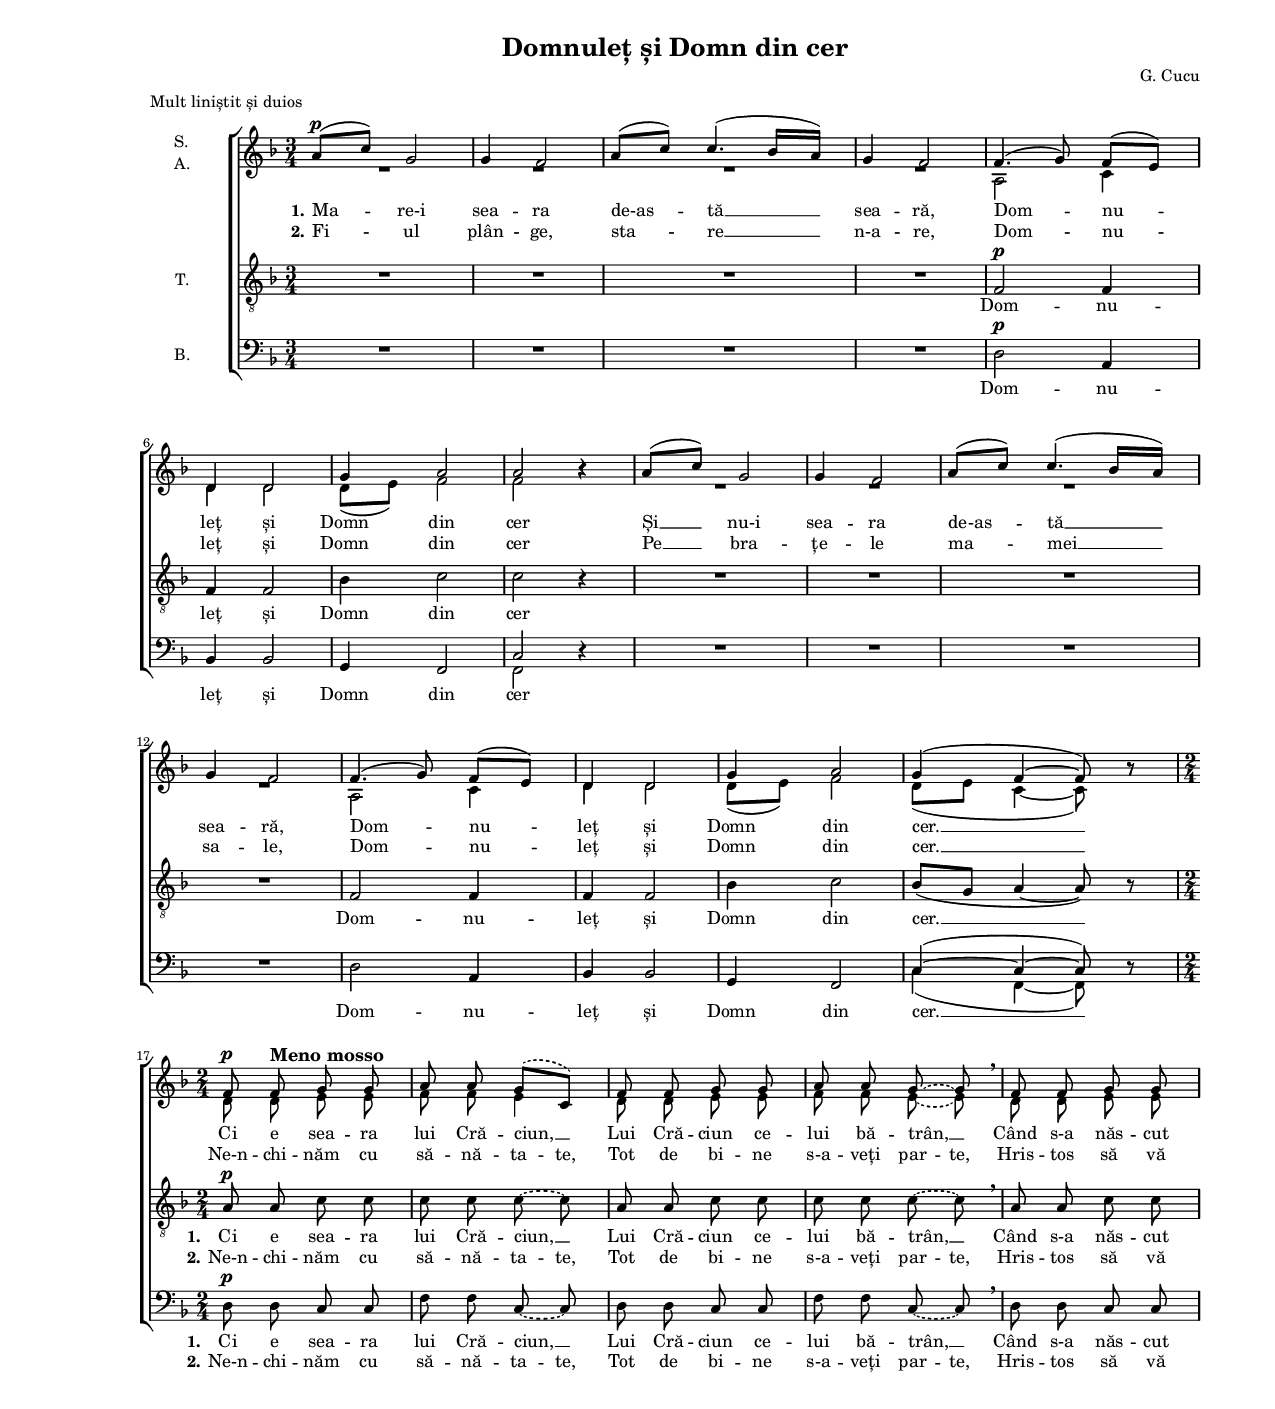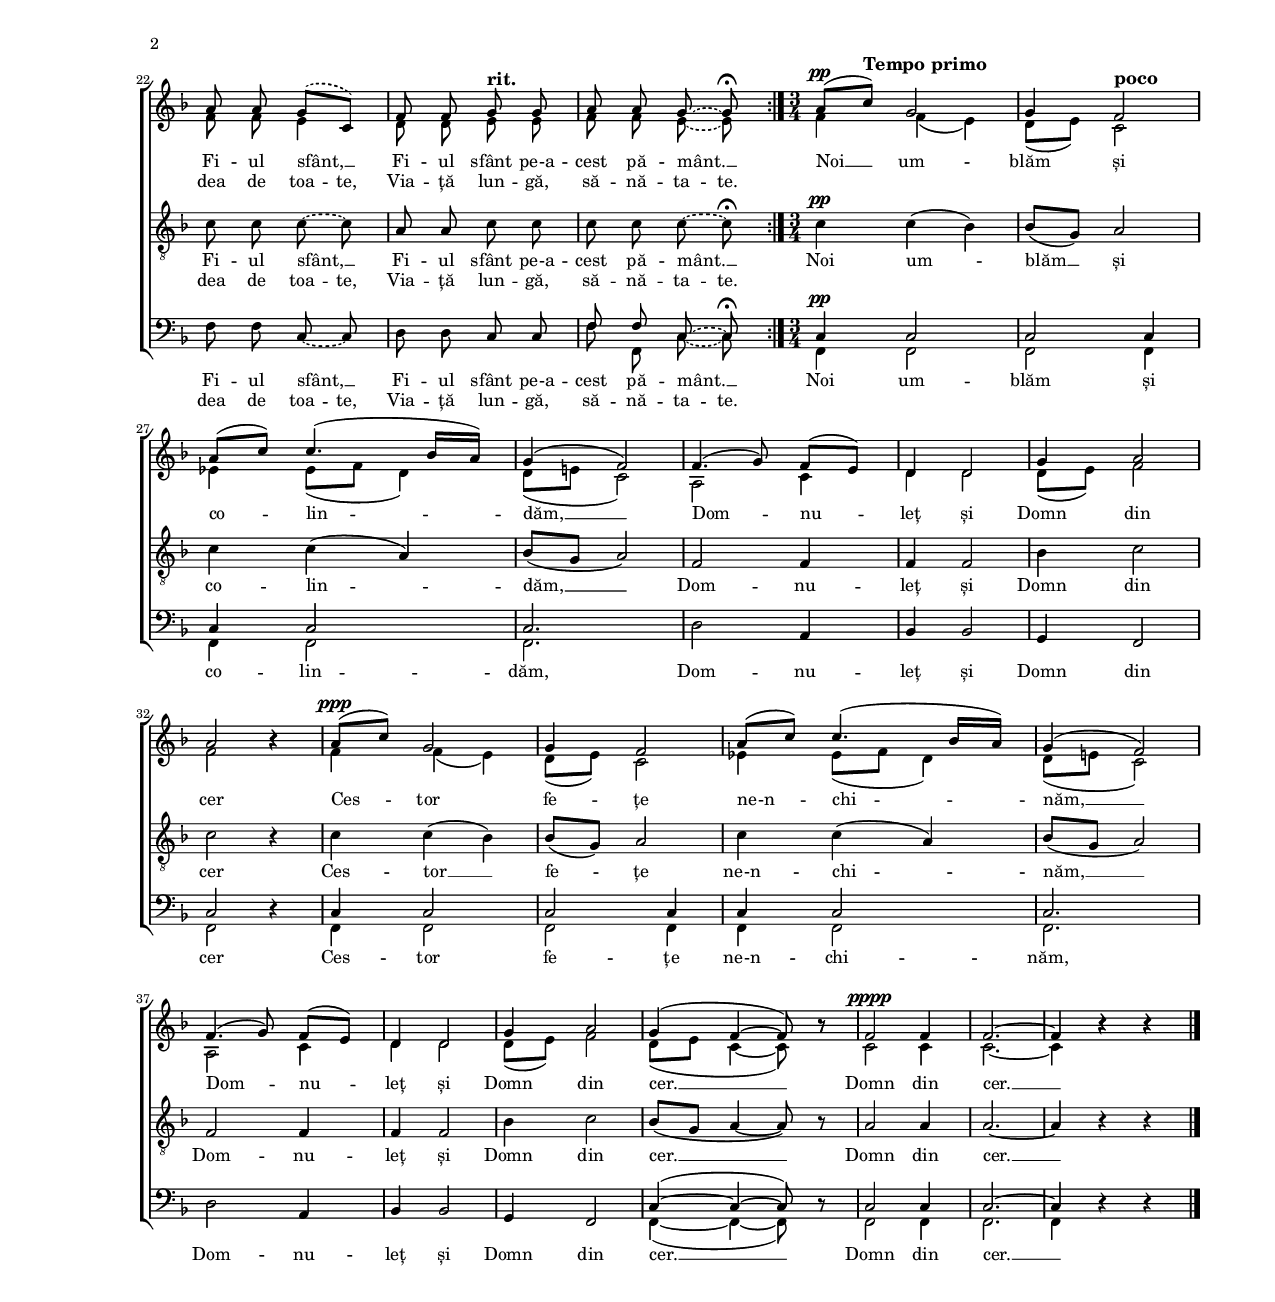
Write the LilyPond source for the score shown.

\version "2.19.80"

\paper {
  #(set-paper-size "letter")
  left-margin = 1\in
  line-width = 7\in
  top-margin = 1\in
  bottom-margin = 1\in
}

\header {
  title = "Domnuleț și Domn din cer"
  composer = "G. Cucu"
  meter = "Mult liniștit și duios"
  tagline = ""
}

global = {
  #(set-global-staff-size 14)
  \set Staff.midiInstrument = "clarinet"
  \key f \major
  \time 3/4
  \autoBeamOff
}

sopStanzaOne = \lyricmode {
  \set stanza = "1."
  Ma -- re-i sea -- ra de-as -- tă __ sea -- ră,
  Dom -- nu -- leț și Domn din cer
  Și __ nu-i sea -- ra de-as -- tă __ sea -- ră,
  Dom -- nu -- leț și Domn din cer. __

  Ci e sea -- ra lui Cră -- ciun, __
  Lui Cră -- ciun ce -- lui bă -- trân, __
  Când s-a năs -- cut Fi -- ul sfânt, __
  Fi -- ul sfânt pe-a -- cest pă -- mânt. __

  Noi __ um -- blăm și co -- lin -- dăm, __
  Dom -- nu -- leț și Domn din cer
  Ces -- tor fe -- țe ne-n -- chi -- năm, __
  Dom -- nu -- leț și Domn din cer. __
  Domn din cer. __
}

sopStanzaTwo = \lyricmode {
  \set stanza = "2."
  Fi -- ul plân -- ge, sta -- re __ n-a -- re,
  Dom -- nu -- leț și Domn din cer
  Pe __ bra -- țe -- le ma -- mei __ sa -- le,
  Dom -- nu -- leț și Domn din cer. __

  \set ignoreMelismata = ##t
  Ne-n -- chi -- năm cu să -- nă -- ta -- te,
  Tot de bi -- ne s-a -- veți par -- te,
  Hris -- tos să vă dea de toa -- te,
  Via -- ță lun -- gă, să -- nă -- ta -- te.
  \unset ignoreMelismata
}

tenorStanzaOne = \lyricmode {
  Dom -- nu -- leț și Domn din cer
  Dom -- nu -- leț și Domn din cer. __

  \set stanza = "1."
  Ci e sea -- ra lui Cră -- ciun, __
  Lui Cră -- ciun ce -- lui bă -- trân, __
  Când s-a năs -- cut Fi -- ul sfânt, __
  Fi -- ul sfânt pe-a -- cest pă -- mânt. __

  Noi um -- blăm __ și co -- lin -- dăm, __
  Dom -- nu -- leț și Domn din cer
  Ces -- tor __ fe -- țe ne-n -- chi -- năm, __
  Dom -- nu -- leț și Domn din cer. __
  Domn din cer. __
}

tenorStanzaTwo = \lyricmode {
  \skip 4 \skip 4 \skip 4 \skip 4 \skip 4 \skip 4 \skip 4
  \skip 4 \skip 4 \skip 4 \skip 4 \skip 4 \skip 4 \skip 4

  \set stanza = "2."
  \set ignoreMelismata = ##t
  Ne-n -- chi -- năm cu să -- nă -- ta -- te,
  Tot de bi -- ne s-a -- veți par -- te,
  Hris -- tos să vă dea de toa -- te,
  Via -- ță lun -- gă, să -- nă -- ta -- te.
  \unset ignoreMelismata
}

bassStanzaOne = \lyricmode {
  Dom -- nu -- leț și Domn din cer
  Dom -- nu -- leț și Domn din cer. __

  \set stanza = "1."
  Ci e sea -- ra lui Cră -- ciun, __
  Lui Cră -- ciun ce -- lui bă -- trân, __
  Când s-a năs -- cut Fi -- ul sfânt, __
  Fi -- ul sfânt pe-a -- cest pă -- mânt. __

  Noi um -- blăm și co -- lin -- dăm,
  Dom -- nu -- leț și Domn din cer
  Ces -- tor fe -- țe ne-n -- chi -- năm,
  Dom -- nu -- leț și Domn din cer. __
  Domn din cer. __
}

bassStanzaTwo = \tenorStanzaTwo

sopMusic = \relative c' {
  \set Staff.vocalName = \markup { \column { "S." "A." }}

  \repeat volta 2 {
    \time 3/4
    % Mare-i seara de-astă seară, Domnuleț și Domn din cer
    a'8([^\p c8)] g2
    g4 f2
    a8([ c8)] c4.( bes16[ a16)]
    g4 f2
    f4.( g8) f8([ e8)]
    d4 d2
    g4 a2
    a2 bes4\rest

    % Și nu-i seara de-astă seară, Domnuleț și Domn din cer.
    a8([ c8)] g2
    g4 f2
    a8([ c8)] c4.( bes16[ a16)]
    g4 f2
    f4.( g8) f8([ e8)]
    d4 d2
    g4 a2
    g4( f4~ f8) bes8\rest

    \time 2/4
     % Ci e seara lui Crăciun, Lui Crăciun celui bătrân,
    \slurDashed
    \tieDashed
    f8^\p f8^\markup{ \bold \large "Meno mosso" } g8 g8
    a8 a8 g8([ c,8)]
    f8 f8 g8 g8
    a8 a8 g8~ g8 \breathe

    % Când s-a născut Fiul sfânt, Fiul sfânt pe-acest pământ.
    f8 f8 g8 g8
    a8 a8 g8([ c,8)]
    f8 f8 g8^\markup{ \bold \large "rit." } g8
    a8 a8 g8~ g8^\fermata
    \slurSolid
    \tieSolid
  }

  % Noi umblăm și colindăm, Domnuleț și Domn din cer,
  \time 3/4
  a8([^\pp c8)]^\markup{ \bold \large "Tempo primo" } g2
  g4 f2^\markup{ \bold \large "poco" }
  a8([ c8)] c4.( bes16[ a16)]
  g4( f2)
  f4.( g8) f8([ e8)]
  d4 d2
  g4 a2
  a2 bes4\rest

  % Cestor fețe ne-nchinăm, Domnuleț și Domn din cer, Domn din cer.
  a8([^\ppp c8)] g2
  g4 f2
  a8([ c8)] c4.( bes16[ a16)]
  g4( f2)
  f4.( g8) f8([ e8)]
  d4 d2
  g4 a2
  g4( f4~ f8) bes8\rest

  f2^\pppp f4
  f2.~
  f4 bes4\rest bes4\rest
  \bar "|."
}

altoMusic = \relative c' {
  \repeat volta 2 {
    \time 3/4
    % Mare-i seara de-astă seară, Domnuleț și Domn din cer
    R2. R2. R2. R2.
    a2 c4
    d4 d2
    d8([ e8)] f2
    f2 bes4\rest

    % Și nu-i seara de-astă seară, Domnuleț și Domn din cer.
    R2. R2. R2. R2.
    a,2 c4
    d4 d2
    d8([ e8)] f2
    d8([ e8] c4~ c8) bes'8\rest

    \time 2/4
     % Ci e seara lui Crăciun, Lui Crăciun celui bătrân,
    \slurDashed
    \tieDashed
    d,8 d8 e8 e8
    f8 f8 e4
    d8 d8 e8 e8
    f8 f8 e8~ e8

    % Când s-a născut Fiul sfânt, Fiul sfânt pe-acest pământ.
    d8 d8 e8 e8
    f8 f8 e4
    d8 d8 e8 e8
    f8 f8 e8~ e8
    \slurSolid
    \tieSolid
  }

  % Noi umblăm și colindăm, Domnuleț și Domn din cer,
  \time 3/4
  f4 f4( e4)
  d8([ e8)] c2
  es4 es8([ f8] d4)
  d8([ e!8] c2)
  a2 c4
  d4 d2
  d8([ e8)] f2
  f2 bes4\rest

  % Cestor fețe ne-nchinăm, Domnuleț și Domn din cer, Domn din cer.
  f4 f4( e4)
  d8([ e8)] c2
  es4 es8([ f8] d4)
  d8([ e!8] c2)
  a2 c4
  d4 d2
  d8([ e8)] f2
  d8([ e8] c4~ c8) bes'8\rest

  c,2 c4
  c2.~
  c4 bes'4\rest bes4\rest
}

tenorMusic = \relative c' {
  \set Staff.vocalName = "T."

  \repeat volta 2 {
    \time 3/4
    % Mare-i seara de-astă seară, Domnuleț și Domn din cer
    R2. R2. R2. R2.
    f,2^\p f4
    f4 f2
    bes4 c2
    c2 r4

    % Și nu-i seara de-astă seară, Domnuleț și Domn din cer.
    R2. R2. R2. R2.
    f,2 f4
    f4 f2
    bes4 c2
    bes8([ g8] a4~ a8) r8

    \time 2/4
     % Ci e seara lui Crăciun, Lui Crăciun celui bătrân,
    \tieDashed
    a8^\p a8 c8 c8
    c8 c8 c8~ c8
    a8 a8 c8 c8
    c8 c8 c8~ c8 \breathe

    % Când s-a născut Fiul sfânt, Fiul sfânt pe-acest pământ.
    a8 a8 c8 c8
    c8 c8 c8~ c8
    a8 a8 c8 c8
    c8 c8 c8~ c8^\fermata
    \tieSolid
  }

  % Noi umblăm și colindăm, Domnuleț și Domn din cer,
  \time 3/4
  c4^\pp c4( bes4)
  bes8([ g8)] a2
  c4 c4( a4)
  bes8([ g8] a2)
  f2 f4
  f4 f2
  bes4 c2
  c2 r4

  % Cestor fețe ne-nchinăm, Domnuleț și Domn din cer, Domn din cer.
  c4 c4( bes4)
  bes8([ g8)] a2
  c4 c4( a4)
  bes8([ g8] a2)
  f2 f4
  f4 f2
  bes4 c2
  bes8([ g8] a4~ a8) r8

  a2 a4
  a2.~
  a4 r4 r4
}

bassMusic = \relative c' {
  \set Staff.vocalName = "B."

  \repeat volta 2 {
    \time 3/4
    % Mare-i seara de-astă seară, Domnuleț și Domn din cer
    R2. R2. R2. R2.
    d,2^\p a4
    bes4 bes2
    g4 f2
    <<
      {
        \voiceOne
        c'2
      }
      \new Voice = "split" {
        \voiceTwo
        f,2
      }
    >>
    \oneVoice
    r4

    % Și nu-i seara de-astă seară, Domnuleț și Domn din cer.
    R2. R2. R2. R2.
    d'2 a4
    bes4 bes2
    g4 f2
    <<
      {
        \voiceOne
        c'4(~ c4~ c8)
      }
      \new Voice = "split" {
        \voiceTwo
        c4( f,4~ f8)
      }
    >>
    \oneVoice
    r8

    \time 2/4
     % Ci e seara lui Crăciun, Lui Crăciun celui bătrân,
    \tieDashed
    d'8^\p d8 c8 c8
    f8 f8 c8~ c8
    d8 d8 c8 c8
    f8 f8 c8~ c8 \breathe

    % Când s-a născut Fiul sfânt, Fiul sfânt pe-acest pământ.
    d8 d8 c8 c8
    f8 f8 c8~ c8
    d8 d8 c8 c8
    <<
      {
        \voiceOne
        f8 f8 c8~ c8^\fermata
      }
      \new Voice = "split" {
        \voiceTwo
        \autoBeamOff
        \tieDashed
        f8 f,8 c'8~ c8
      }
    >>
    \oneVoice
    \tieSolid
  }

  % Noi umblăm și colindăm, Domnuleț și Domn din cer,
  \time 3/4
  <<
    {
      \voiceOne
      c4^\pp c2
      c2 c4
      c4 c2
      c2.
    }
    \new Voice = "split" {
      \voiceTwo
      f,4 f2
      f2 f4
      f4 f2
      f2.
    }
  >>
  \oneVoice
  d'2 a4
  bes4 bes2
  g4 f2
  <<
    {
      \voiceOne
      c'2
    }
    \new Voice = "split" {
      \voiceTwo
      f,2
    }
  >>
  \oneVoice
  r4

  % Cestor fețe ne-nchinăm, Domnuleț și Domn din cer, Domn din cer.
  <<
    {
      \voiceOne
      c'4 c2
      c2 c4
      c4 c2
      c2.
    }
    \new Voice = "split" {
      \voiceTwo
      f,4 f2
      f2 f4
      f4 f2
      f2.
    }
  >>
  \oneVoice
  d'2 a4
  bes4 bes2
  g4 f2
  <<
    {
      \voiceOne
      c'4(~ c4~ c8)
    }
    \new Voice = "split" {
      \voiceTwo
      f,4(~ f4~ f8)
    }
  >>
  \oneVoice
  r8

  <<
    {
      \voiceOne
      c'2 c4
      c2.~
      c4
    }
    \new Voice = "split" {
      \voiceTwo
      f,2 f4
      f2.
      f4
    }
  >>
  \oneVoice
  r4 r4
}

myScore = \new Score \with {
  \override SpacingSpanner.shortest-duration-space = #5.5
} <<
  \new ChoirStaff <<
    \new Staff <<
      \new Voice = "sopranos" { \global \voiceOne \sopMusic }
      \addlyrics { \sopStanzaOne }
      \addlyrics { \sopStanzaTwo }
      \new Voice = "altos" { \global \voiceTwo \altoMusic }
    >>

    \new Staff <<
      \clef "G_8"
      \new Voice = "tenors" { \global \tenorMusic }
      \addlyrics { \tenorStanzaOne }
      \addlyrics { \tenorStanzaTwo }
    >>

    \new Staff <<
      \clef bass
      \new Voice = "bassesOneVoice" { \global \bassMusic }
      \addlyrics { \bassStanzaOne }
      \addlyrics { \bassStanzaTwo }
    >>
  >>
>>

\score {
  \myScore
  \layout { }
}

midiOutput =
  \midi {
    \tempo 4 = 80
    }



\score {
  \unfoldRepeats
  \myScore
  \midi { \midiOutput }
}

\score {
  \unfoldRepeats
  \new Voice { \global \sopMusic }
  \midi { \midiOutput }
}

\score {
  \unfoldRepeats
  \new Voice { \global \altoMusic }
  \midi { \midiOutput }
}

\score {
  \unfoldRepeats
  \new Voice { \global \tenorMusic }
  \midi { \midiOutput }
}

\score {
  \unfoldRepeats
  \new Voice { \global \bassMusic }
  \midi { \midiOutput }
}
